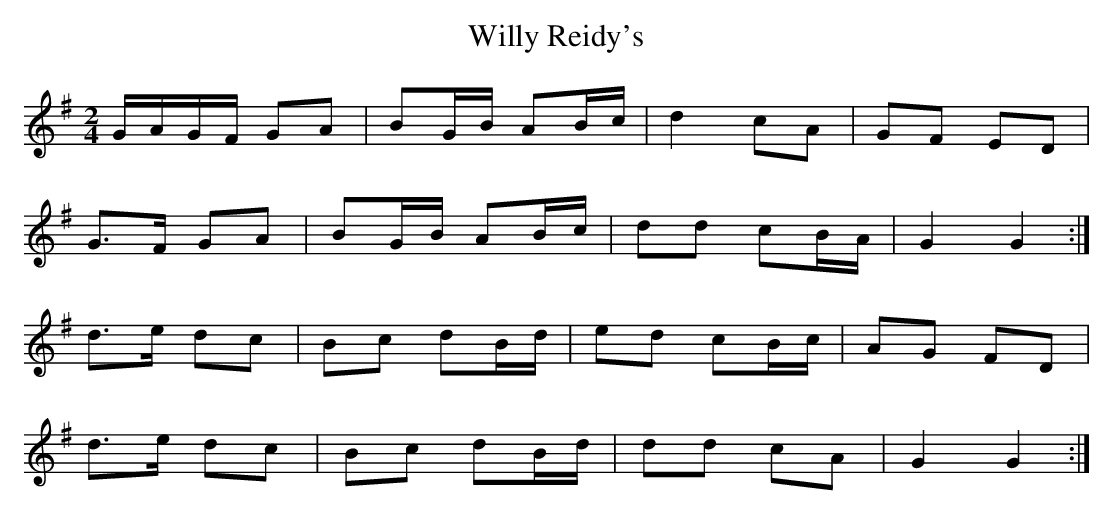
X:1
T: Willy Reidy's
L: 1/8
M: 2/4
K: G
G/A/G/F/ GA|BG/B/ AB/c/|d2 cA|GF ED|
G>F GA|BG/B/ AB/c/|dd cB/A/|G2 G2 :|
d>e dc|Bc dB/d/|ed cB/c/|AG FD|
d>e dc|Bc dB/d/|dd cA|G2 G2 :|
